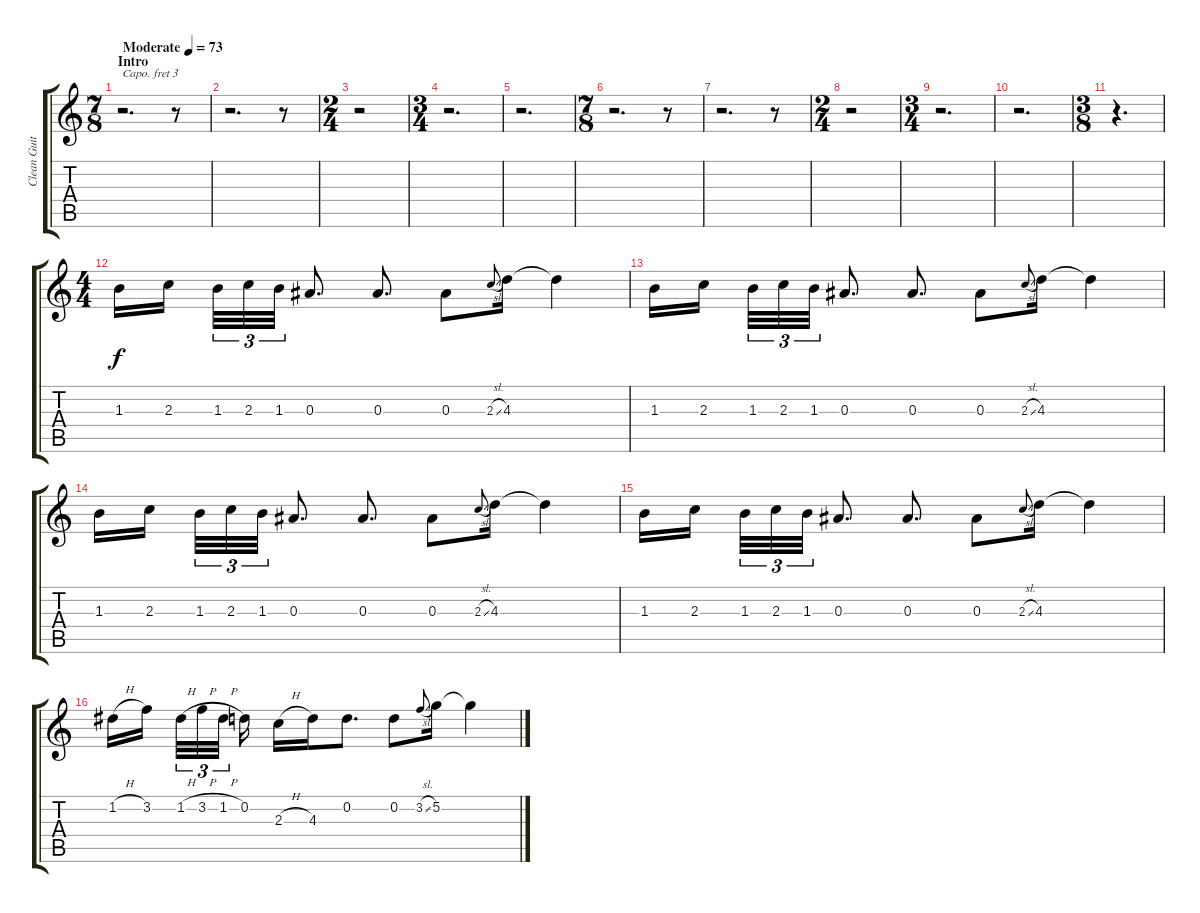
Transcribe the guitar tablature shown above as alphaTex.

\track ("Clean Guitar (Left Only)" "Clean Guit") {instrument electricguitarclean}
\staff {score tabs}
\capo 3
\tuning (E4 B3 G3 D3 A2 E2) {hide}
\ts (7 8)
\section ("" "Intro")
\tempo (73 "Moderate")
\clef g2
\ks c
r.2{d dy f instrument electricguitarclean} r.8 |
r.2{d} r.8 |
\ts (2 4)
r.2 |
\ts (3 4)
r.2{d} |
r.2{d} |
\ts (7 8)
r.2{d} r.8 |
r.2{d} r.8 |
\ts (2 4)
r.2 |
\ts (3 4)
r.2{d} |
r.2{d} |
\ts (3 8)
r.4{d} |
\ts (4 4)
1.3.16 2.3.16 1.3.32{tu (3 2)} 2.3.32{tu (3 2)} 1.3.32{tu (3 2)} 0.3.8{d} 0.3.8{d} 0.3.8 2.3{sl}.8{gr onbeat} 4.3.16 4.3{t}.4 |
1.3.16 2.3.16 1.3.32{tu (3 2)} 2.3.32{tu (3 2)} 1.3.32{tu (3 2)} 0.3.8{d} 0.3.8{d} 0.3.8 2.3{sl}.8{gr onbeat} 4.3.16 4.3{t}.4 |
1.3.16 2.3.16 1.3.32{tu (3 2)} 2.3.32{tu (3 2)} 1.3.32{tu (3 2)} 0.3.8{d} 0.3.8{d} 0.3.8 2.3{sl}.8{gr onbeat} 4.3.16 4.3{t}.4 |
1.3.16 2.3.16 1.3.32{tu (3 2)} 2.3.32{tu (3 2)} 1.3.32{tu (3 2)} 0.3.8{d} 0.3.8{d} 0.3.8 2.3{sl}.8{gr onbeat} 4.3.16 4.3{t}.4 |
1.2{h}.16 3.2.16 1.2{h}.32{tu (3 2)} 3.2{h}.32{tu (3 2)} 1.2{h}.32{tu (3 2)} 0.2.16 2.3{h}.16 4.3.16 0.2.8{d} 0.2.8 3.2{sl}.8{gr onbeat} 5.2.16 5.2{t}.4
